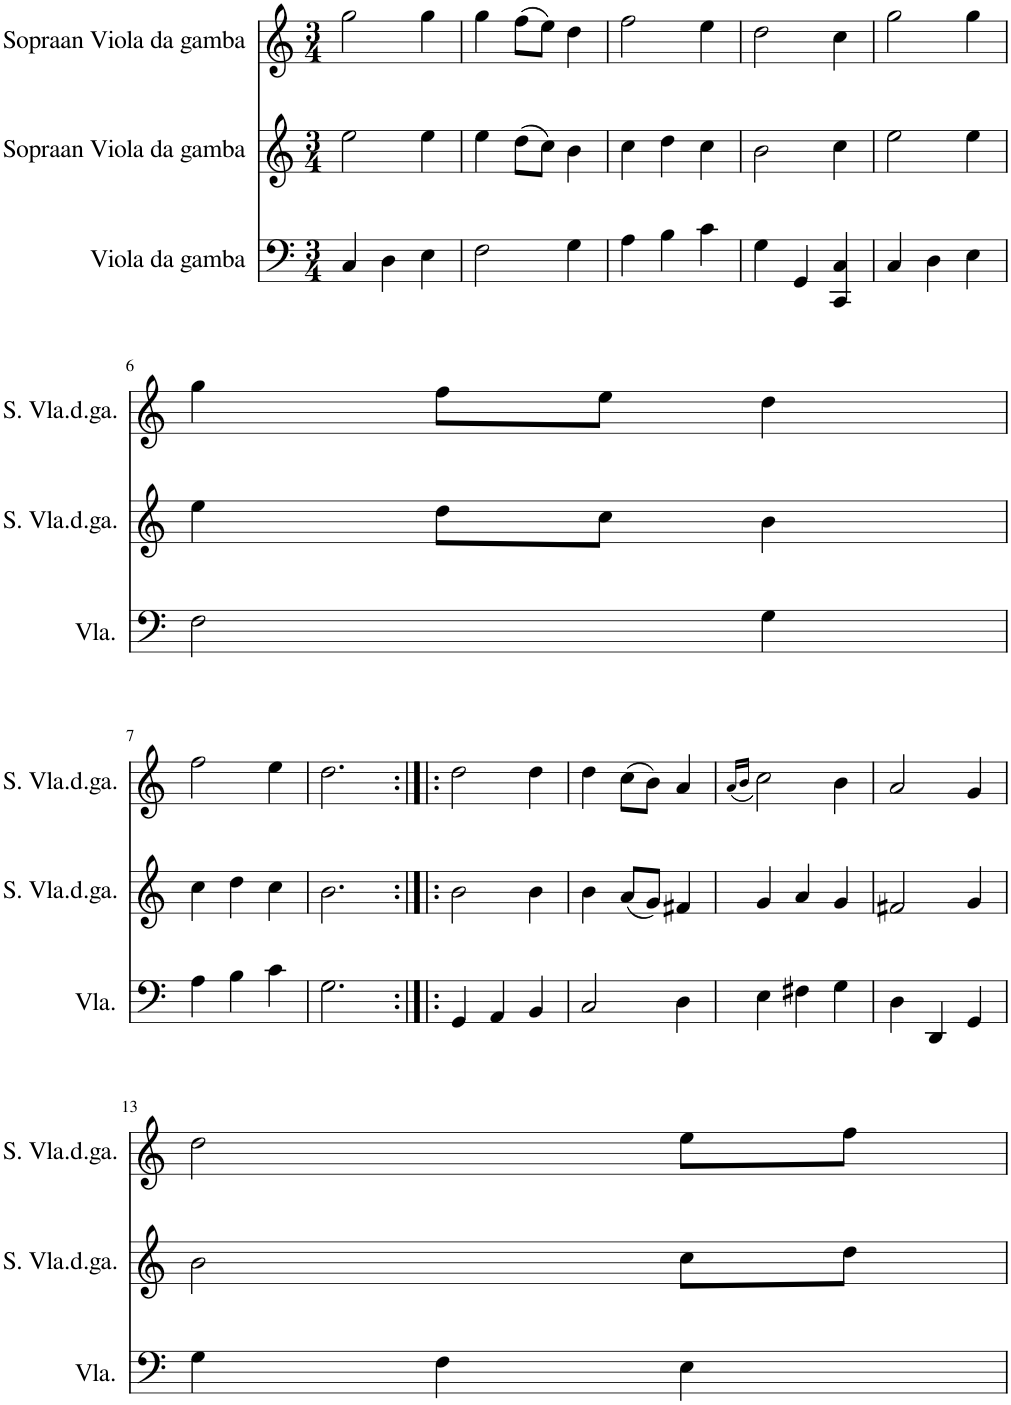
**kern	**kern	**kern
*part3	*part2	*part1
*staff3	*staff2	*staff1
*I"Viola da gamba	*I"Sopraan Viola da gamba	*I"Sopraan Viola da gamba
*I'Vla.	*I'S. Vla.d.ga.	*I'S. Vla.d.ga.
*clefF4	*clefG2	*clefG2
*k[]	*k[]	*k[]
*M3/4	*M3/4	*M3/4
=1	=1	=1
4C/	2ee\	2gg\
4D\	.	.
4E\	4ee\	4gg\
=2	=2	=2
2F\	4ee\	4gg\
.	(8dd\L	(8ff\L
.	8cc\J)	8ee\J)
4G\	4b\	4dd\
=3	=3	=3
4A\	4cc\	2ff\
4B\	4dd\	.
4c\	4cc\	4ee\
=4	=4	=4
4G\	2b\	2dd\
4GG/	.	.
4CC/ 4C/	4cc\	4cc\
=5	=5	=5
4C/	2ee\	2gg\
4D\	.	.
4E\	4ee\	4gg\
!!LO:LB:g=z
=6	=6	=6
2F\	4ee\	4gg\
.	8dd\L	8ff\L
.	8cc\J	8ee\J
4G\	4b\	4dd\
!!LO:LB:g=z
=7	=7	=7
4A\	4cc\	2ff\
4B\	4dd\	.
4c\	4cc\	4ee\
=8	=8	=8
2.G\	2.b\	2.dd\
=9:|!|:	=9:|!|:	=9:|!|:
4GG/	2b\	2dd\
4AA/	.	.
4BB/	4b\	4dd\
=10	=10	=10
2C/	4b\	4dd\
.	(8a/L	(8cc\L
.	8g/J)	8b\J)
4D\	4f#X/	4a/
=11	=11	=11
.	.	(16qa/LL
.	.	16qb/JJ
4E\	4g/	2cc\)
4F#X\	4a/	.
4G\	4g/	4b\
=12	=12	=12
4D\	2f#X/	2a/
4DD/	.	.
4GG/	4g/	4g/
!!LO:LB:g=z
=13	=13	=13
4G\	2b\	2dd\
4F\	.	.
4E\	8cc\L	8ee\L
.	8dd\J	8ff\J
=	=	=
*-	*-	*-
